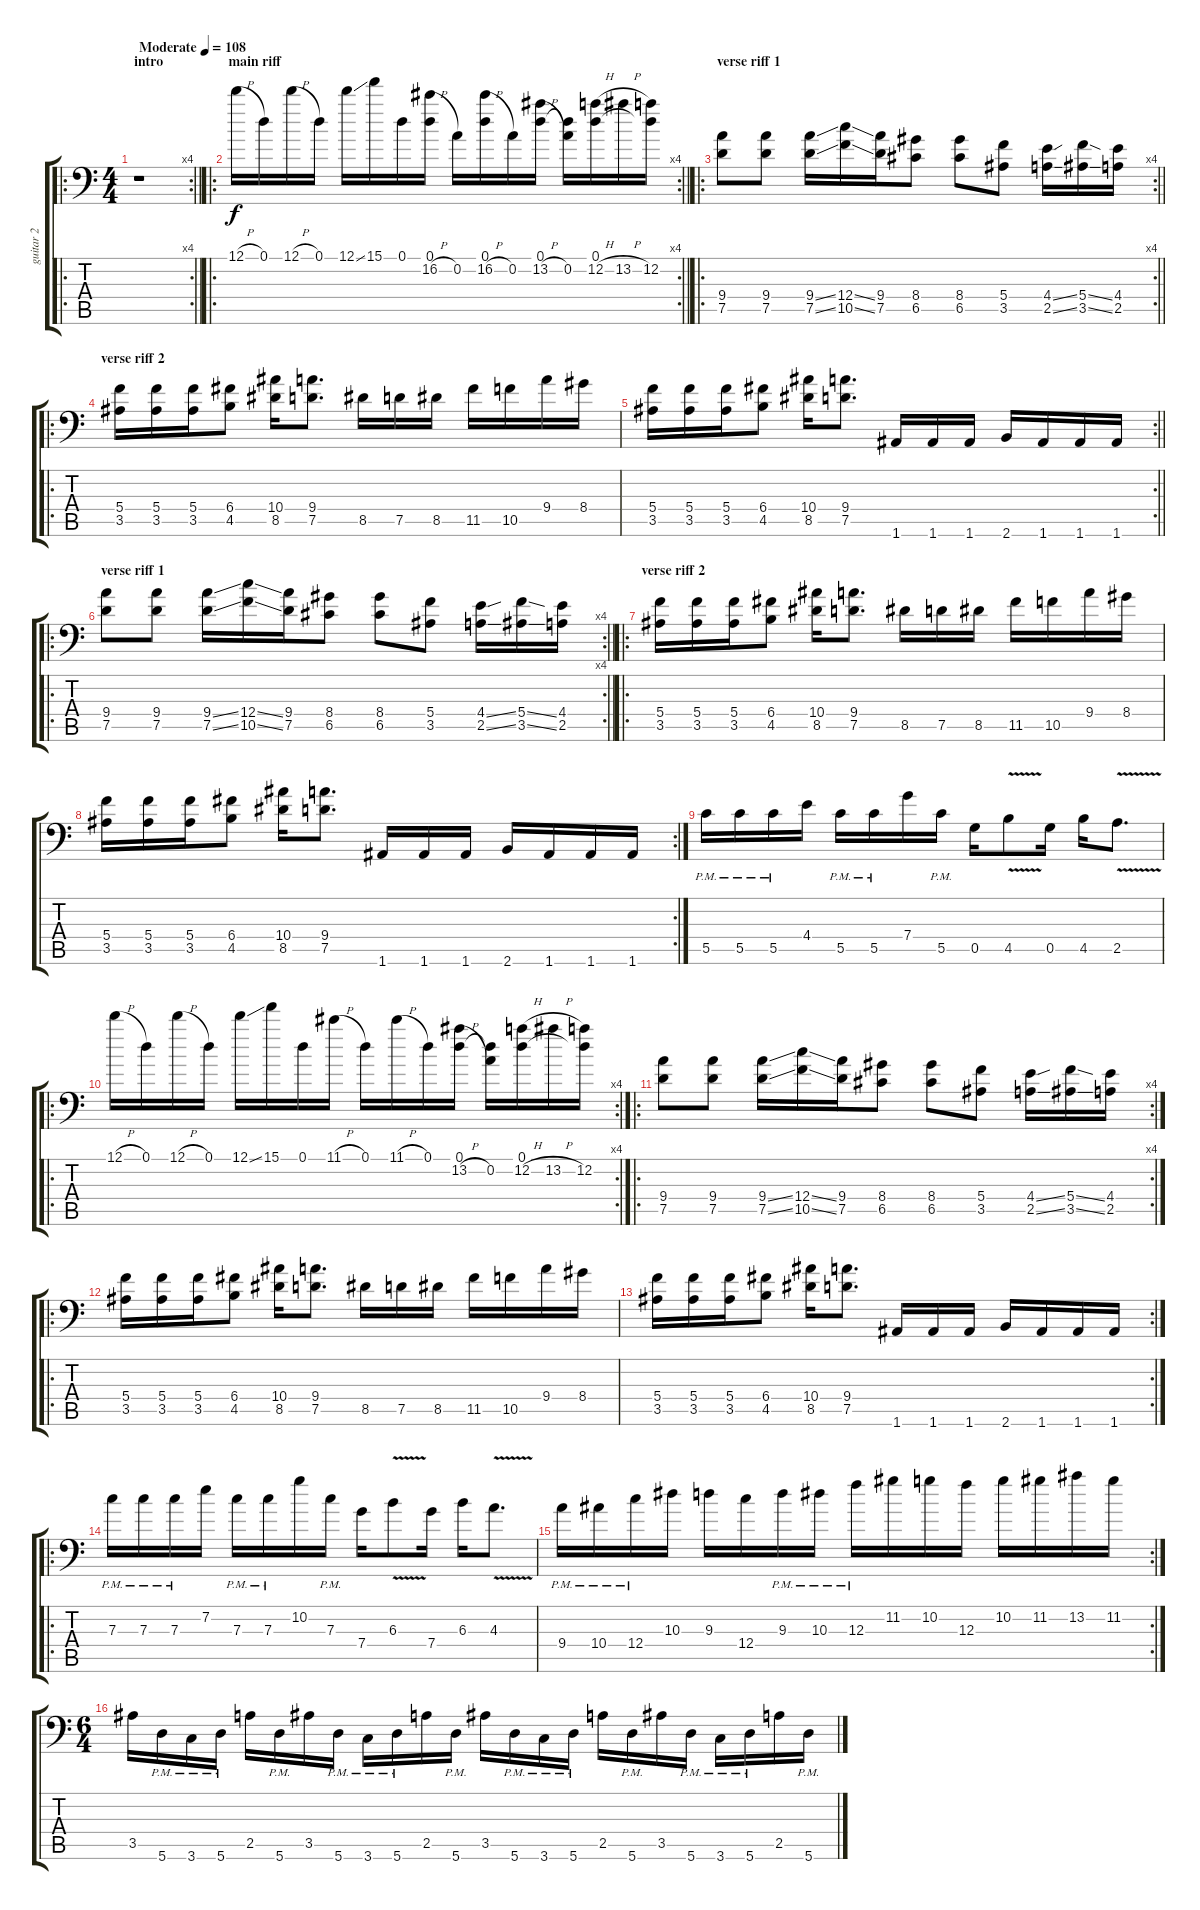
\track ("guitar 2" "guitar 2") {instrument distortionguitar}
\staff {score tabs}
\tuning (D4 A3 F3 C3 G2 A1) {hide}
\ro
\rc 4
\ts (4 4)
\section ("" "intro")
\tempo (108 "Moderate")
\clef f4
\barLineRight lightlight
\ks c
r.1{dy f instrument distortionguitar} |
\ro
\rc 4
\section ("" "main riff")
\barLineRight lightlight
12.1{h}.16 0.1.16 12.1{h}.16 0.1.16 12.1{ss}.16 15.1.16 0.1.16 (0.1 16.2{h}).16 0.2.16 (0.1 16.2{h}).16 0.2.16 (0.1 13.2{h}).16 (0.1{t} 0.2).16 (0.1 12.2{h}).16 13.2{h}.16 (0.1{t} 12.2).16 |
\ro
\rc 4
\section ("" "verse riff 1")
\barLineRight lightlight
(9.4 7.5).8 (9.4 7.5).8 (9.4{ss} 7.5{ss}).16 (12.4{ss} 10.5{ss}).16 (9.4 7.5).16 (8.4 6.5).8 (8.4 6.5).8 (5.4 3.5).8 (4.4{ss} 2.5{ss}).16 (5.4{ss} 3.5{ss}).16 (4.4 2.5).16 |
\ro
\section ("" "verse riff 2")
(5.4 3.5).16 (5.4 3.5).16 (5.4 3.5).16 (6.4 4.5).8 (10.4 8.5).16 (9.4 7.5).8{d} 8.5.16 7.5.16 8.5.16 11.5.16 10.5.16 9.4.16 8.4.16 |
\rc 2
\barLineRight lightlight
(5.4 3.5).16 (5.4 3.5).16 (5.4 3.5).16 (6.4 4.5).8 (10.4 8.5).16 (9.4 7.5).8{d} 1.6.16 1.6.16 1.6.16 2.6.16 1.6.16 1.6.16 1.6.16 |
\ro
\rc 4
\section ("" "verse riff 1")
\barLineRight lightlight
(9.4 7.5).8 (9.4 7.5).8 (9.4{ss} 7.5{ss}).16 (12.4{ss} 10.5{ss}).16 (9.4 7.5).16 (8.4 6.5).8 (8.4 6.5).8 (5.4 3.5).8 (4.4{ss} 2.5{ss}).16 (5.4{ss} 3.5{ss}).16 (4.4 2.5).16 |
\ro
\section ("" "verse riff 2")
(5.4 3.5).16 (5.4 3.5).16 (5.4 3.5).16 (6.4 4.5).8 (10.4 8.5).16 (9.4 7.5).8{d} 8.5.16 7.5.16 8.5.16 11.5.16 10.5.16 9.4.16 8.4.16 |
\rc 2
(5.4 3.5).16 (5.4 3.5).16 (5.4 3.5).16 (6.4 4.5).8 (10.4 8.5).16 (9.4 7.5).8{d} 1.6.16 1.6.16 1.6.16 2.6.16 1.6.16 1.6.16 1.6.16 |
5.5{pm}.16 5.5{pm}.16 5.5{pm}.16 4.4.16 5.5{pm}.16 5.5{pm}.16 7.4.16 5.5{pm}.16 0.5.16 4.5{v}.8 0.5.16 4.5.16 2.5{v}.8{d} |
\ro
\rc 4
12.1{h}.16 0.1.16 12.1{h}.16 0.1.16 12.1{ss}.16 15.1.16 0.1.16 11.1{h}.16 0.1.16 11.1{h}.16 0.1.16 (0.1 13.2{h}).16 (0.1{t} 0.2).16 (0.1 12.2{h}).16 13.2{h}.16 (0.1{t} 12.2).16 |
\ro
\rc 4
(9.4 7.5).8 (9.4 7.5).8 (9.4{ss} 7.5{ss}).16 (12.4{ss} 10.5{ss}).16 (9.4 7.5).16 (8.4 6.5).8 (8.4 6.5).8 (5.4 3.5).8 (4.4{ss} 2.5{ss}).16 (5.4{ss} 3.5{ss}).16 (4.4 2.5).16 |
\ro
(5.4 3.5).16 (5.4 3.5).16 (5.4 3.5).16 (6.4 4.5).8 (10.4 8.5).16 (9.4 7.5).8{d} 8.5.16 7.5.16 8.5.16 11.5.16 10.5.16 9.4.16 8.4.16 |
\rc 2
(5.4 3.5).16 (5.4 3.5).16 (5.4 3.5).16 (6.4 4.5).8 (10.4 8.5).16 (9.4 7.5).8{d} 1.6.16 1.6.16 1.6.16 2.6.16 1.6.16 1.6.16 1.6.16 |
\ro
7.3{pm}.16 7.3{pm}.16 7.3{pm}.16 7.2.16 7.3{pm}.16 7.3{pm}.16 10.2.16 7.3{pm}.16 7.4.16 6.3{v}.8 7.4.16 6.3.16 4.3{v}.8{d} |
\rc 2
9.4{pm}.16 10.4{pm}.16 12.4{pm}.16 10.3.16 9.3.16 12.4.16 9.3{pm}.16 10.3{pm}.16 12.3{pm}.16 11.2.16 10.2.16 12.3.16 10.2.16 11.2.16 13.2.16 11.2.16 |
\ts (6 4)
3.5.16 5.6{pm}.16 3.6{pm}.16 5.6{pm}.16 2.5.16 5.6{pm}.16 3.5.16 5.6{pm}.16 3.6{pm}.16 5.6{pm}.16 2.5.16 5.6{pm}.16 3.5.16 5.6{pm}.16 3.6{pm}.16 5.6{pm}.16 2.5.16 5.6{pm}.16 3.5.16 5.6{pm}.16 3.6{pm}.16 5.6{pm}.16 2.5.16 5.6{pm}.16
